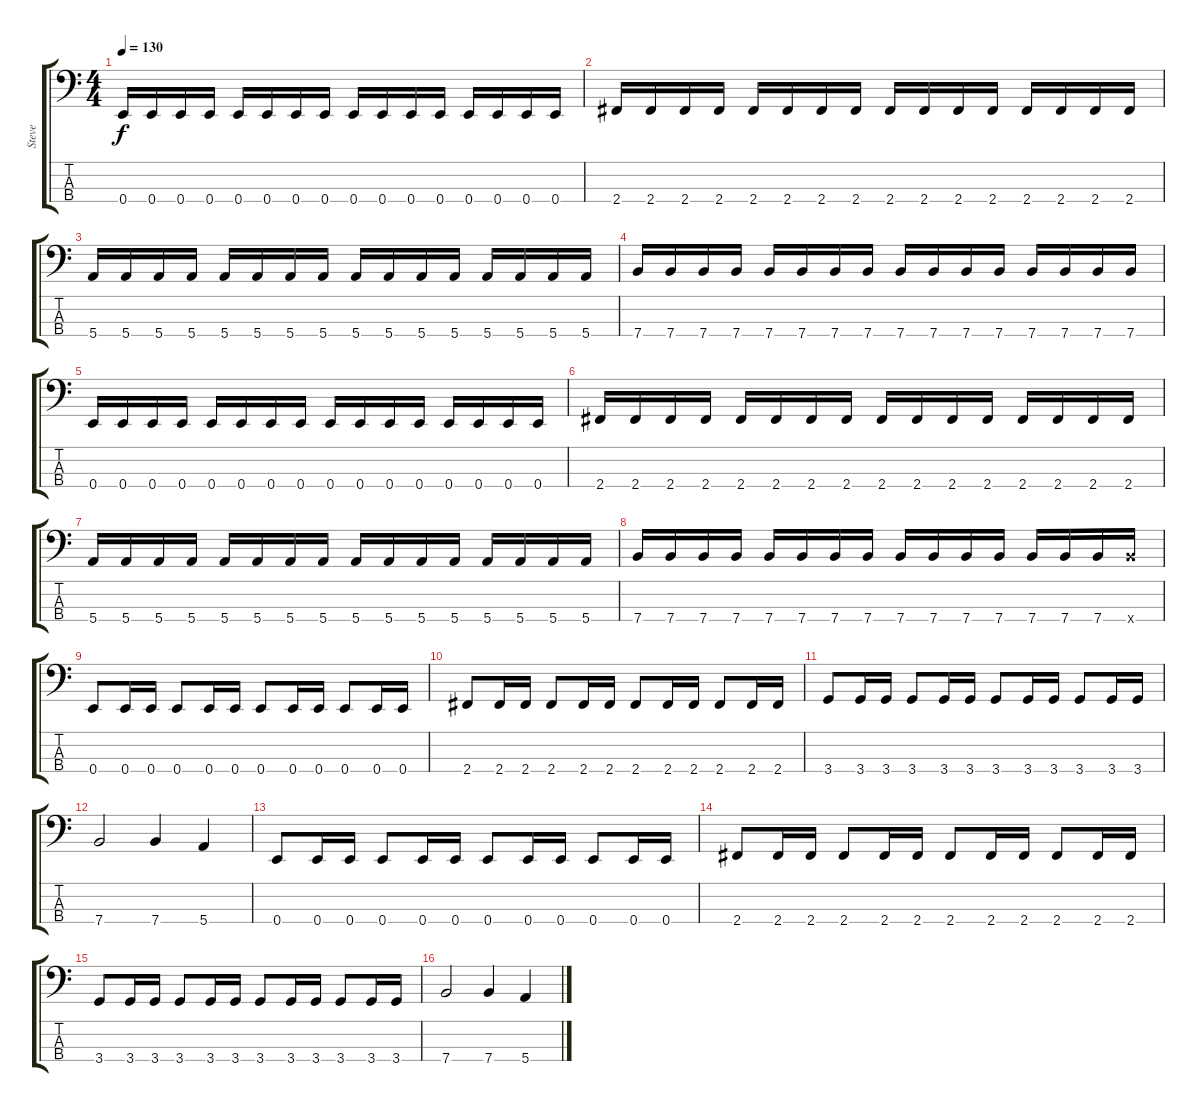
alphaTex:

\track ("Steve" "Steve") {instrument electricbassfinger}
\staff {score tabs}
\tuning (G2 D2 A1 E1) {hide}
\ts (4 4)
\tempo 130
\clef f4
\ks c
0.4.16{dy f instrument electricbassfinger} 0.4.16 0.4.16 0.4.16 0.4.16 0.4.16 0.4.16 0.4.16 0.4.16 0.4.16 0.4.16 0.4.16 0.4.16 0.4.16 0.4.16 0.4.16 |
2.4.16 2.4.16 2.4.16 2.4.16 2.4.16 2.4.16 2.4.16 2.4.16 2.4.16 2.4.16 2.4.16 2.4.16 2.4.16 2.4.16 2.4.16 2.4.16 |
5.4.16 5.4.16 5.4.16 5.4.16 5.4.16 5.4.16 5.4.16 5.4.16 5.4.16 5.4.16 5.4.16 5.4.16 5.4.16 5.4.16 5.4.16 5.4.16 |
7.4.16 7.4.16 7.4.16 7.4.16 7.4.16 7.4.16 7.4.16 7.4.16 7.4.16 7.4.16 7.4.16 7.4.16 7.4.16 7.4.16 7.4.16 7.4.16 |
0.4.16 0.4.16 0.4.16 0.4.16 0.4.16 0.4.16 0.4.16 0.4.16 0.4.16 0.4.16 0.4.16 0.4.16 0.4.16 0.4.16 0.4.16 0.4.16 |
2.4.16 2.4.16 2.4.16 2.4.16 2.4.16 2.4.16 2.4.16 2.4.16 2.4.16 2.4.16 2.4.16 2.4.16 2.4.16 2.4.16 2.4.16 2.4.16 |
5.4.16 5.4.16 5.4.16 5.4.16 5.4.16 5.4.16 5.4.16 5.4.16 5.4.16 5.4.16 5.4.16 5.4.16 5.4.16 5.4.16 5.4.16 5.4.16 |
7.4.16 7.4.16 7.4.16 7.4.16 7.4.16 7.4.16 7.4.16 7.4.16 7.4.16 7.4.16 7.4.16 7.4.16 7.4.16 7.4.16 7.4.16 7.4{x}.16 |
0.4.8 0.4.16 0.4.16 0.4.8 0.4.16 0.4.16 0.4.8 0.4.16 0.4.16 0.4.8 0.4.16 0.4.16 |
2.4.8 2.4.16 2.4.16 2.4.8 2.4.16 2.4.16 2.4.8 2.4.16 2.4.16 2.4.8 2.4.16 2.4.16 |
3.4.8 3.4.16 3.4.16 3.4.8 3.4.16 3.4.16 3.4.8 3.4.16 3.4.16 3.4.8 3.4.16 3.4.16 |
7.4.2 7.4.4 5.4.4 |
0.4.8 0.4.16 0.4.16 0.4.8 0.4.16 0.4.16 0.4.8 0.4.16 0.4.16 0.4.8 0.4.16 0.4.16 |
2.4.8 2.4.16 2.4.16 2.4.8 2.4.16 2.4.16 2.4.8 2.4.16 2.4.16 2.4.8 2.4.16 2.4.16 |
3.4.8 3.4.16 3.4.16 3.4.8 3.4.16 3.4.16 3.4.8 3.4.16 3.4.16 3.4.8 3.4.16 3.4.16 |
7.4.2 7.4.4 5.4.4
